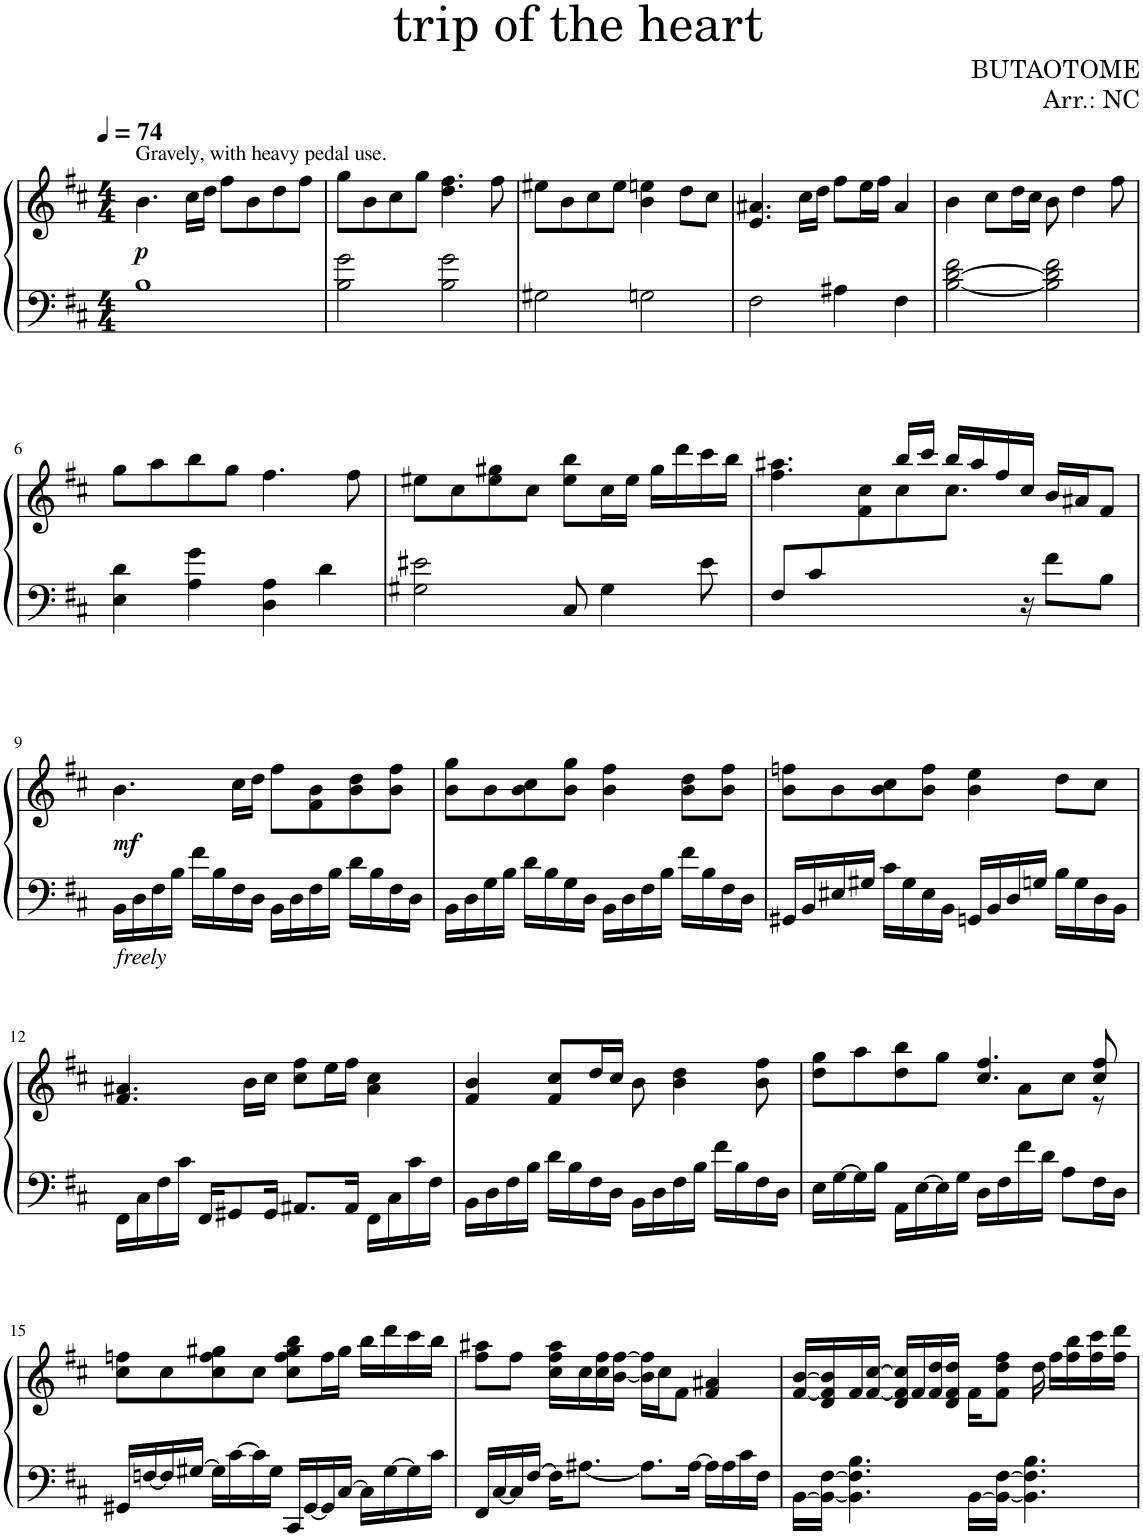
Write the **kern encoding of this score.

**kern	**kern	**dynam
*part1	*part1	*part1
*staff2	*staff1	*staff1/2
*I"Piano	*	*
*I'Pno.	*	*
*clefF4	*clefG2	*
*k[f#c#]	*k[f#c#]	*
*M4/4	*M4/4	*
*MM74	*MM74	*
=1	=1	=1
!	!LO:TX:a:t=Gravely, with heavy pedal use.	!
!	!	!LO:DY:b
1B	4.b\	p
.	16cc#\LL	.
.	16dd\JJ	.
.	8ff#\L	.
.	8b\	.
.	8dd\	.
.	8ff#\J	.
=2	=2	=2
2B\ 2g\	8gg\L	.
.	8b\	.
.	8cc#\	.
.	8gg\J	.
2B\ 2g\	4.dd\ 4.ff#\	.
.	8ff#\	.
=3	=3	=3
2G#X\	8ee#X\L	.
.	8b\	.
.	8cc#\	.
.	8ee#\J	.
2Gn\	4b\ 4een\	.
.	8dd\L	.
.	8cc#\J	.
=4	=4	=4
2F#\	4.e/ 4.a#X/	.
.	16cc#\LL	.
.	16dd\JJ	.
4A#X\	8ff#\L	.
.	16ee\L	.
.	16ff#\JJ	.
4F#\	4a#/	.
=5	=5	=5
[2B\ [2d\ 2f#\	4b\	.
.	8cc#\L	.
.	16dd\L	.
.	16cc#\JJ	.
2B\] 2d\] 2f#\	8b\	.
.	4dd\	.
.	8ff#\	.
!!LO:LB:g=z
=6	=6	=6
4E\ 4d\	8gg\L	.
.	8aa\	.
4A\ 4g\	8bb\	.
.	8gg\J	.
4D\ 4A\	4.ff#\	.
4d\	.	.
.	8ff#\	.
=7	=7	=7
2G#X\ 2e#X\	8ee#X\L	.
.	8cc#\	.
.	8ee#\ 8gg#X\	.
.	8cc#\J	.
8C#/	8ee#\ 8bb\L	.
4G#\	16cc#\L	.
.	16ee#\JJ	.
.	16gg#\LL	.
.	16ddd\	.
8e#\	16ccc#\	.
.	16bb\JJ	.
=8	=8	=8
*	*^	*
8F#/L	4.ff#\ 4.aa#X\	4ryy	.
8c#/	.	.	.
4..ryy	.	8f#\ 8cc#\	.
.	16bb/LL	8cc#\	.
.	16ccc#/JJ	.	.
.	16bb/LL	8.cc#\J	.
.	16aa#/	.	.
.	16ff#/	.	.
16r	16cc#/JJ	4ryy	.
8f#\L	16b/LL	.	.
.	16a#X/J	.	.
8B\J	8f#/J	.	.
.	.	16ryy	.
!!LO:LB:g=z
=9	=9	=9	=9
!LO:TX:b:i:t=freely	!	!	!
!	!	!	!LO:DY:b
*	*v	*v	*
16BB\LL	4.b\	mf
16D\	.	.
16F#\	.	.
16B\JJ	.	.
16f#\LL	.	.
16B\	.	.
16F#\	16cc#\LL	.
16D\JJ	16dd\JJ	.
16BB\LL	8ff#\L	.
16D\	.	.
16F#\	8f#\ 8b\	.
16B\JJ	.	.
16d\LL	8b\ 8dd\	.
16B\	.	.
16F#\	8b\ 8ff#\J	.
16D\JJ	.	.
=10	=10	=10
16BB\LL	8b\ 8gg\L	.
16D\	.	.
16G\	8b\	.
16B\JJ	.	.
16d\LL	8b\ 8cc#\	.
16B\	.	.
16G\	8b\ 8gg\J	.
16D\JJ	.	.
16BB\LL	4b\ 4ff#\	.
16D\	.	.
16F#\	.	.
16B\JJ	.	.
16f#\LL	8b\ 8dd\L	.
16B\	.	.
16F#\	8b\ 8ff#\J	.
16D\JJ	.	.
=11	=11	=11
16GG#X/LL	8b\ 8ffn\L	.
16BB/	.	.
16E#X/	8b\	.
16G#X/JJ	.	.
16c#\LL	8b\ 8cc#\	.
16G#\	.	.
16E#\	8b\ 8ff\J	.
16BB\JJ	.	.
16GGn/LL	4b\ 4ee\	.
16BB/	.	.
16D/	.	.
16Gn/JJ	.	.
16B\LL	8dd\L	.
16G\	.	.
16D\	8cc#\J	.
16BB\JJ	.	.
!!LO:LB:g=z
=12	=12	=12
16FF#\LL	4.f#/ 4.a#X/	.
16C#\	.	.
16F#\	.	.
16c#\JJ	.	.
16FF#/KL	.	.
8GG#X/	.	.
.	16b\LL	.
16GG#/Jk	16cc#\JJ	.
8.AA#X/L	8cc#\ 8ff#\L	.
.	16ee\L	.
16AA#/Jk	16ff#\JJ	.
16FF#\LL	4a#\ 4cc#\	.
16C#\	.	.
16c#\	.	.
16F#\JJ	.	.
=13	=13	=13
16BB\LL	4f#/ 4b/	.
16D\	.	.
16F#\	.	.
16B\JJ	.	.
16d\LL	8f#/ 8cc#/L	.
16B\	.	.
16F#\	16dd/L	.
16D\JJ	16cc#/JJ	.
16BB\LL	8b\	.
16D\	.	.
16F#\	4b\ 4dd\	.
16B\JJ	.	.
16f#\LL	.	.
16B\	.	.
16F#\	8b\ 8ff#\	.
16D\JJ	.	.
=14	=14	=14
*	*^	*
16E\LL	8dd\ 8gg\L	8ryy	.
[16G\	.	.	.
*	*v	*v	*
16G\]	8aa\	.
16B\JJ	.	.
16AA\LL	8dd\ 8bb\	.
[16E\	.	.
16E\]	8gg\J	.
16G\JJ	.	.
16D\LL	4.cc#/ 4.ff#/	.
16F#\	.	.
*	*^	*
16f#\	.	8a\L	.
16d\JJ	.	.	.
8A\L	.	8cc#\J	.
16F#\L	8cc#/ 8ff#/	8r	.
16D\JJ	.	.	.
*	*v	*v	*
!!LO:LB:g=z
=15	=15	=15
16GG#X/LL	8cc#\ 8ffn\L	.
[16Fn/	.	.
16F/]	8cc#\	.
[16G#X/JJ	.	.
16G#\LL]	8cc#\ 8ff\ 8gg#X\	.
[16c#\	.	.
16c#\]	8cc#\J	.
16G#\JJ	.	.
16CC#/LL	8cc#\ 8ff\ 8gg#\ 8bb\L	.
[16GG#/	.	.
16GG#/]	16ff\L	.
[16C#/JJ	16gg#\JJ	.
16C#\LL]	16bb\LL	.
[16G#\	16ddd\	.
16G#\]	16ccc#\	.
16c#\JJ	16bb\JJ	.
=16	=16	=16
16FF#/LL	8ff#\ 8aa#X\L	.
[16C#/	.	.
16C#/]	8ff#\J	.
[16F#/JJ	.	.
16F#\KL]	16cc#\ 16ff#\ 16aa#\LL	.
[<8.A#X\J	16cc#\	.
.	16cc#\ 16ff#\	.
.	[16b\ [16ff#\JJ	.
8.A#\L]	16b\] 16ff#\]LL	.
.	16cc#\J	.
.	8f#\J	.
[16A#\Jk	.	.
16A#\LL]	4f#/ 4a#X/	.
16A#\	.	.
16c#\	.	.
16F#\JJ	.	.
=17	=17	=17
[16BB\LL	[16f#/ [16b/LL	.
16BB\_ [16F#\JJ	16d/ 16f#/] 16b/]	.
4.BB\] 4.F#\] 4.B\	16f#/	.
.	[16f#/ [16cc#/JJ	.
.	16d/ 16f#/] 16cc#/]LL	.
.	16f#/	.
.	16f#/ 16dd/	.
.	16d/ 16f#/ 16dd/JJ	.
[16BB\LL	16f#\KL	.
16BB\_ [16F#\JJ	8f#\ 8dd\ 8ff#\J	.
4.BB\] 4.F#\] 4.B\	.	.
.	16dd\	.
.	16ff#\LL	.
.	16ff#\ 16bb\	.
.	16ff#\ 16ccc#\	.
.	16ff#\ 16ddd\JJ	.
=	=	=
*-	*-	*-
